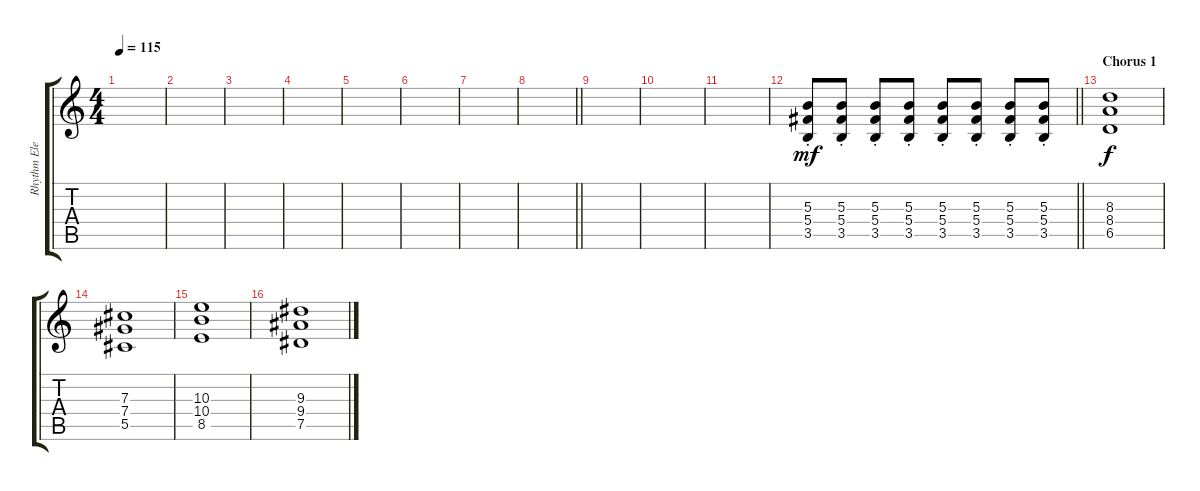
\track ("Rhythm Elect" "Rhythm Ele") {instrument distortionguitar}
\staff {score tabs}
\tuning (Eb4 Bb3 Gb3 Db3 Ab2 Eb2) {hide}
\ts (4 4)
\tempo 115
\clef g2
\ks c
|
|
|
|
|
|
|
\barLineRight lightlight
|
|
|
|
\barLineRight lightlight
(5.3{st} 5.4{st} 3.5{st}).8{dy mf} (5.3{st} 5.4{st} 3.5{st}).8 (5.3{st} 5.4{st} 3.5{st}).8 (5.3{st} 5.4{st} 3.5{st}).8 (5.3{st} 5.4{st} 3.5{st}).8 (5.3{st} 5.4{st} 3.5{st}).8 (5.3{st} 5.4{st} 3.5{st}).8 (5.3{st} 5.4{st} 3.5{st}).8 |
\section ("" "Chorus 1")
(8.3 8.4 6.5).1{dy f} |
(7.3 7.4 5.5).1 |
(10.3 10.4 8.5).1 |
(9.3 9.4 7.5).1
